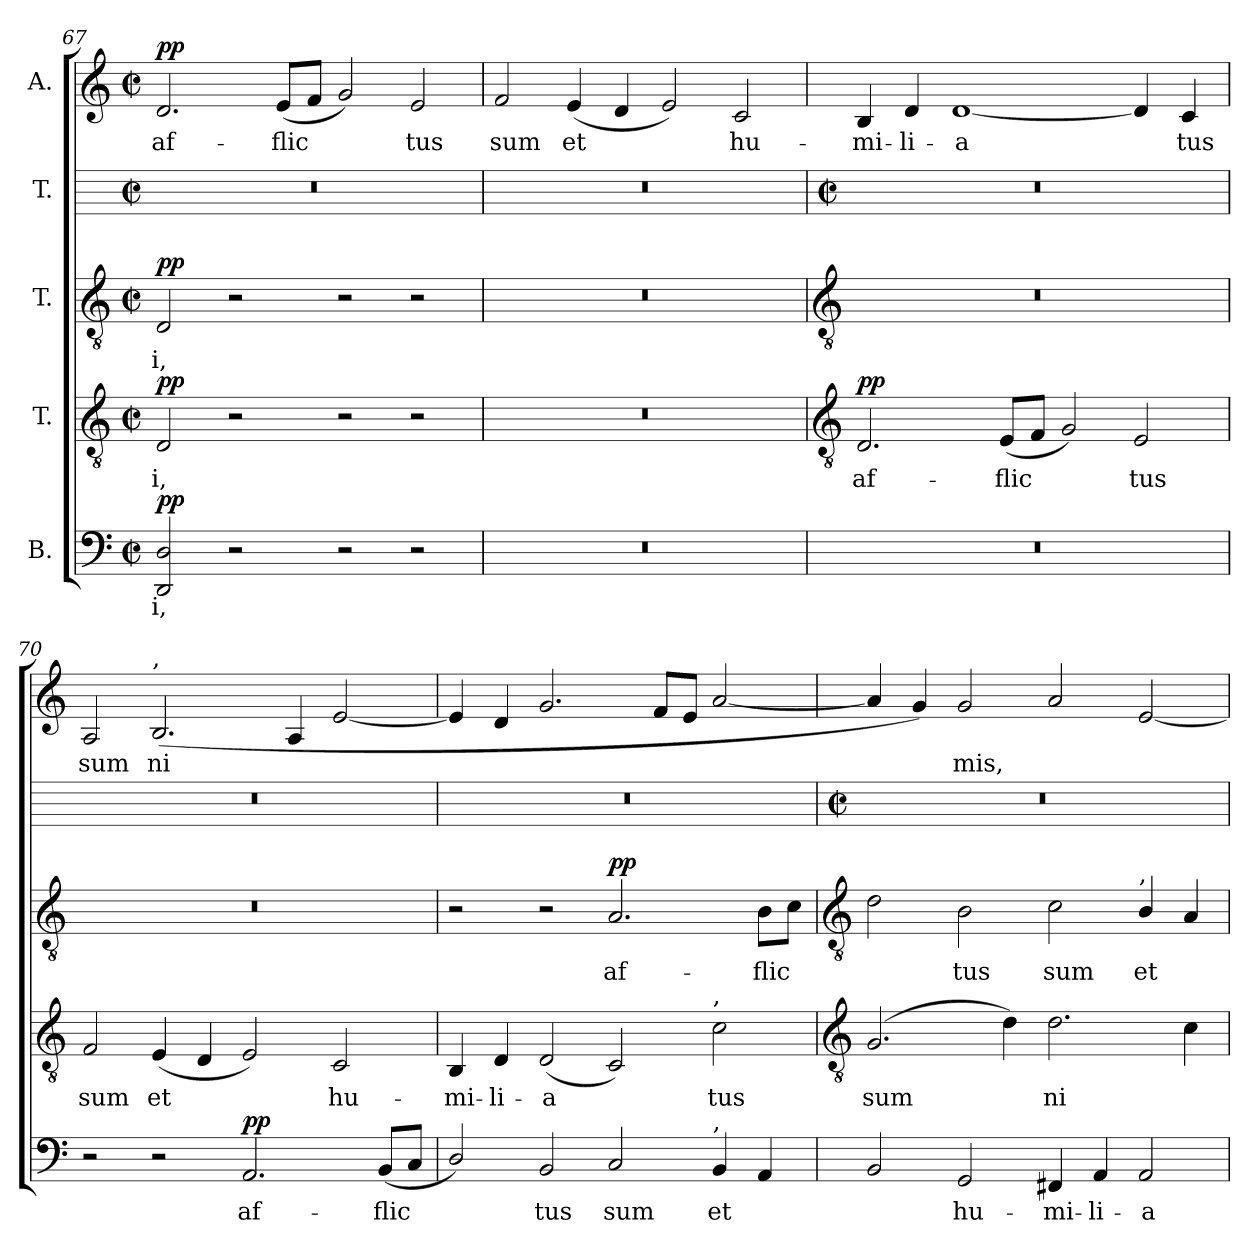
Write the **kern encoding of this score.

**kern	**text	**dynam	**kern	**text	**dynam	**kern	**text	**dynam	**kern	**kern	**text	**dynam
*part5	*part5	*part5	*part4	*part4	*part4	*part3	*part3	*part3	*part2	*part1	*part1	*part1
*staff5	*staff5	*staff5	*staff4	*staff4	*staff4	*staff3	*staff3	*staff3	*staff2	*staff1	*staff1	*staff1
*I"B.	*	*	*I"T.	*	*	*I"T.	*	*	*I"T.	*I"A.	*	*
*clefF4	*	*	*clefGv2	*	*	*clefGv2	*	*	*	*clefG2	*	*
*k[]	*	*	*k[]	*	*	*k[]	*	*	*	*k[]	*	*
*C:	*	*	*C:	*	*	*C:	*	*	*	*C:	*	*
*M4/2	*	*	*M4/2	*	*	*M4/2	*	*	*M4/2	*M4/2	*	*
*met(c|)	*	*	*met(c|)	*	*	*met(c|)	*	*	*met(c|)	*met(c|)	*	*
=67	=67	=67	=67	=67	=67	=67	=67	=67	=67	=67	=67	=67
!	!LO:LY:b	!LO:DY:a	!	!LO:LY:b	!LO:DY:a	!	!LO:LY:b	!LO:DY:a	!	!	!LO:LY:b	!LO:DY:a
2DD 2D	i,	pp	2D	i,	pp	2D	-i,	pp	0r	2.d	af-	pp
2r	.	.	2r	.	.	2r	.	.	.	.	.	.
!	!	!	!	!	!	!	!	!	!	!	!LO:LY:b	!
.	.	.	.	.	.	.	.	.	.	(<8eL	-flic	.
.	.	.	.	.	.	.	.	.	.	8fJ	.	.
2r	.	.	2r	.	.	2r	.	.	.	2g)	.	.
!	!	!	!	!	!	!	!	!	!	!	!LO:LY:b	!
2r	.	.	2r	.	.	2r	.	.	.	2e	tus	.
=68	=68	=68	=68	=68	=68	=68	=68	=68	=68	=68	=68	=68
!	!	!	!	!	!	!	!	!	!	!	!LO:LY:b	!
0r	.	.	0r	.	.	0r	.	.	0r	2f	sum	.
!	!	!	!	!	!	!	!	!	!	!	!LO:LY:b	!
.	.	.	.	.	.	.	.	.	.	(<4e	et	.
.	.	.	.	.	.	.	.	.	.	4d	.	.
.	.	.	.	.	.	.	.	.	.	2e)	.	.
!	!	!	!	!	!	!	!	!	!	!	!LO:LY:b	!
.	.	.	.	.	.	.	.	.	.	2c	hu-	.
!!LO:LB:g=z
=69	=69	=69	=69	=69	=69	=69	=69	=69	=69	=69	=69	=69
*	*	*	*clefGv2	*	*	*clefGv2	*	*	*	*	*	*
*	*	*	*	*	*	*	*	*	*M4/2	*	*	*
*	*	*	*	*	*	*	*	*	*met(c|)	*	*	*
!	!	!	!	!LO:LY:b	!LO:DY:a	!	!	!	!	!	!LO:LY:b	!
0r	.	.	2.D	af-	pp	0r	.	.	0r	4B	-mi-	.
!	!	!	!	!	!	!	!	!	!	!	!LO:LY:b	!
.	.	.	.	.	.	.	.	.	.	4d	-li-	.
!	!	!	!	!	!	!	!	!	!	!	!LO:LY:b	!
.	.	.	.	.	.	.	.	.	.	[1d	-a	.
!	!	!	!	!LO:LY:b	!	!	!	!	!	!	!	!
.	.	.	(<8EL	-flic	.	.	.	.	.	.	.	.
.	.	.	8FJ	.	.	.	.	.	.	.	.	.
.	.	.	2G)	.	.	.	.	.	.	.	.	.
!	!	!	!	!LO:LY:b	!	!	!	!	!	!	!	!
.	.	.	2E	tus	.	.	.	.	.	4d]	.	.
!	!	!	!	!	!	!	!	!	!	!	!LO:LY:b	!
.	.	.	.	.	.	.	.	.	.	4c	tus	.
=70	=70	=70	=70	=70	=70	=70	=70	=70	=70	=70	=70	=70
!	!	!	!	!LO:LY:b	!	!	!	!	!	!	!LO:LY:b	!
2r	.	.	2F	sum	.	0r	.	.	0r	2A	sum	.
!	!	!	!	!	!	!	!	!	!	!LO:TX:a:t=,	!	!
!	!	!	!	!LO:LY:b	!	!	!	!	!	!	!LO:LY:b	!
2r	.	.	(<4E	et	.	.	.	.	.	(<2.B	ni	.
.	.	.	4D	.	.	.	.	.	.	.	.	.
!	!LO:LY:b	!LO:DY:a	!	!	!	!	!	!	!	!	!	!
2.AA	af-	pp	2E)	.	.	.	.	.	.	.	.	.
.	.	.	.	.	.	.	.	.	.	4A	.	.
!	!	!	!	!LO:LY:b	!	!	!	!	!	!	!	!
.	.	.	2C	hu-	.	.	.	.	.	[2e	.	.
!	!LO:LY:b	!	!	!	!	!	!	!	!	!	!	!
(<8BBL	-flic	.	.	.	.	.	.	.	.	.	.	.
8CJ	.	.	.	.	.	.	.	.	.	.	.	.
=71	=71	=71	=71	=71	=71	=71	=71	=71	=71	=71	=71	=71
!	!	!	!	!LO:LY:b	!	!	!	!	!	!	!	!
2D/)	.	.	4BB	-mi-	.	2r	.	.	0r	4e]	.	.
!	!	!	!	!LO:LY:b	!	!	!	!	!	!	!	!
.	.	.	4D	-li-	.	.	.	.	.	4d	.	.
!	!LO:LY:b	!	!	!LO:LY:b	!	!	!	!	!	!	!	!
2BB	tus	.	(<2D	-a	.	2r	.	.	.	2.g	.	.
!	!LO:LY:b	!	!	!	!	!	!LO:LY:b	!LO:DY:a	!	!	!	!
2C	sum	.	2C)	.	.	2.A	af-	pp	.	.	.	.
.	.	.	.	.	.	.	.	.	.	8fL	.	.
.	.	.	.	.	.	.	.	.	.	8eJ	.	.
!	!	!	!LO:TX:a:t=,	!	!	!	!	!	!	!	!	!
!LO:TX:a:t=,	!	!	!	!	!	!	!	!	!	!	!	!
!	!LO:LY:b	!	!	!LO:LY:b	!	!	!	!	!	!	!	!
4BB	et	.	2c	tus	.	.	.	.	.	[2a	.	.
!	!	!	!	!	!	!	!LO:LY:b	!	!	!	!	!
4AA	.	.	.	.	.	8BL	-flic	.	.	.	.	.
.	.	.	.	.	.	8cJ	.	.	.	.	.	.
!!LO:LB:g=z
=72	=72	=72	=72	=72	=72	=72	=72	=72	=72	=72	=72	=72
*	*	*	*clefGv2	*	*	*clefGv2	*	*	*	*	*	*
*	*	*	*	*	*	*	*	*	*M4/2	*	*	*
*	*	*	*	*	*	*	*	*	*met(c|)	*	*	*
!	!	!	!	!LO:LY:b	!	!	!	!	!	!	!	!
2BB	.	.	(>2.G	sum	.	2d	.	.	0r	4a]	.	.
.	.	.	.	.	.	.	.	.	.	4g)	.	.
!	!LO:LY:b	!	!	!	!	!	!LO:LY:b	!	!	!	!LO:LY:b	!
2GG	hu-	.	.	.	.	2B	tus	.	.	2g	mis,	.
.	.	.	4d)	.	.	.	.	.	.	.	.	.
!	!LO:LY:b	!	!	!LO:LY:b	!	!	!LO:LY:b	!	!	!	!	!
4FF#X	-mi-	.	2.d	ni	.	2c	sum	.	.	2a	.	.
!	!LO:LY:b	!	!	!	!	!	!	!	!	!	!	!
4AA	-li-	.	.	.	.	.	.	.	.	.	.	.
!	!	!	!	!	!	!LO:TX:a:t=,	!	!	!	!	!	!
!	!LO:LY:b	!	!	!	!	!	!LO:LY:b	!	!	!	!	!
2AA	-a	.	.	.	.	4B/	et	.	.	[2e	.	.
.	.	.	4c	.	.	4A/	.	.	.	.	.	.
=	=	=	=	=	=	=	=	=	=	=	=	=
*-	*-	*-	*-	*-	*-	*-	*-	*-	*-	*-	*-	*-
